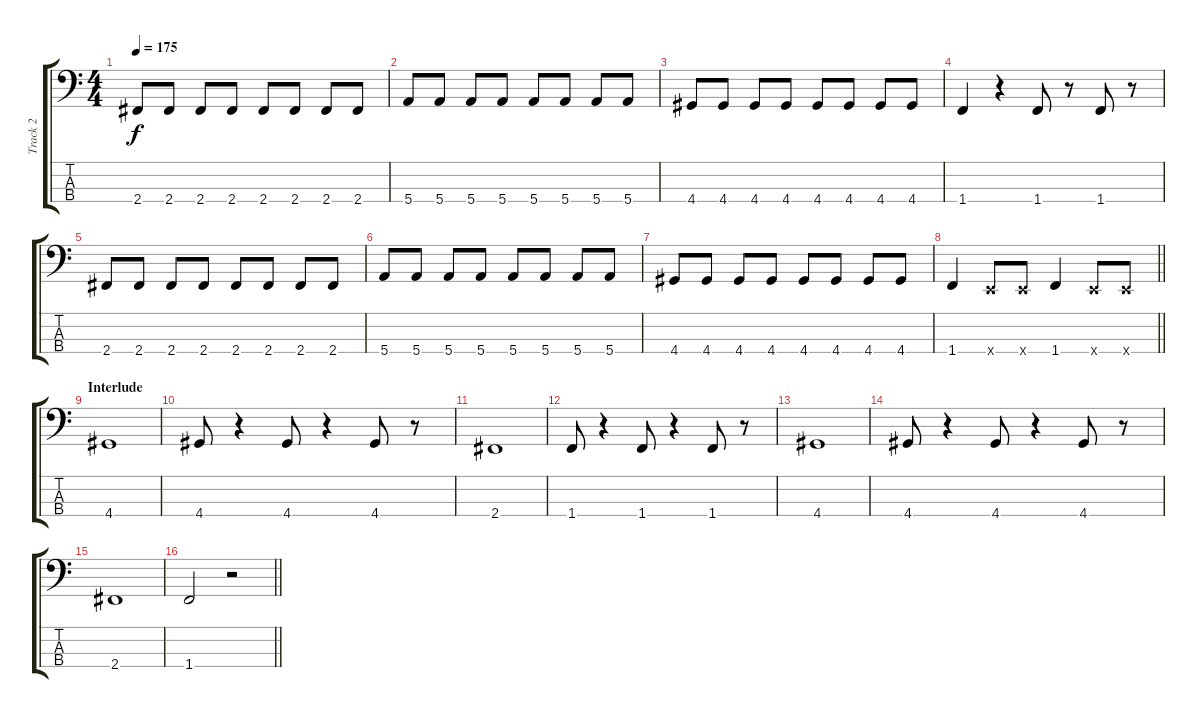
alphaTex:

\track ("Track 2" "Track 2") {instrument electricbassfinger}
\staff {score tabs}
\tuning (G2 D2 A1 E1) {hide}
\ts (4 4)
\tempo 175
\clef f4
\ks c
2.4.8{dy f} 2.4.8 2.4.8 2.4.8 2.4.8 2.4.8 2.4.8 2.4.8 |
5.4.8 5.4.8 5.4.8 5.4.8 5.4.8 5.4.8 5.4.8 5.4.8 |
4.4.8 4.4.8 4.4.8 4.4.8 4.4.8 4.4.8 4.4.8 4.4.8 |
1.4.4 r.4 1.4.8 r.8 1.4.8 r.8 |
2.4.8 2.4.8 2.4.8 2.4.8 2.4.8 2.4.8 2.4.8 2.4.8 |
5.4.8 5.4.8 5.4.8 5.4.8 5.4.8 5.4.8 5.4.8 5.4.8 |
4.4.8 4.4.8 4.4.8 4.4.8 4.4.8 4.4.8 4.4.8 4.4.8 |
\barLineRight lightlight
1.4.4 0.4{x}.8 0.4{x}.8 1.4.4 0.4{x}.8 0.4{x}.8 |
\section ("" "Interlude")
4.4.1 |
4.4.8 r.4 4.4.8 r.4 4.4.8 r.8 |
2.4.1 |
1.4.8 r.4 1.4.8 r.4 1.4.8 r.8 |
4.4.1 |
4.4.8 r.4 4.4.8 r.4 4.4.8 r.8 |
2.4.1 |
\barLineRight lightlight
1.4.2 r.2
